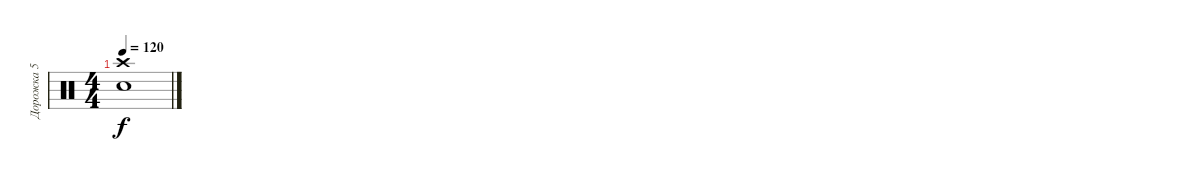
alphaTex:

\track ("Дорожка 5" "Дорожка 5") {solo instrument percussion}
\staff {score}
\articulation defaults
\ts (4 4)
\tempo 120
\clef neutral
\ks c
("Crash high (hit)" "Snare (hit) 2").1{dy f}
